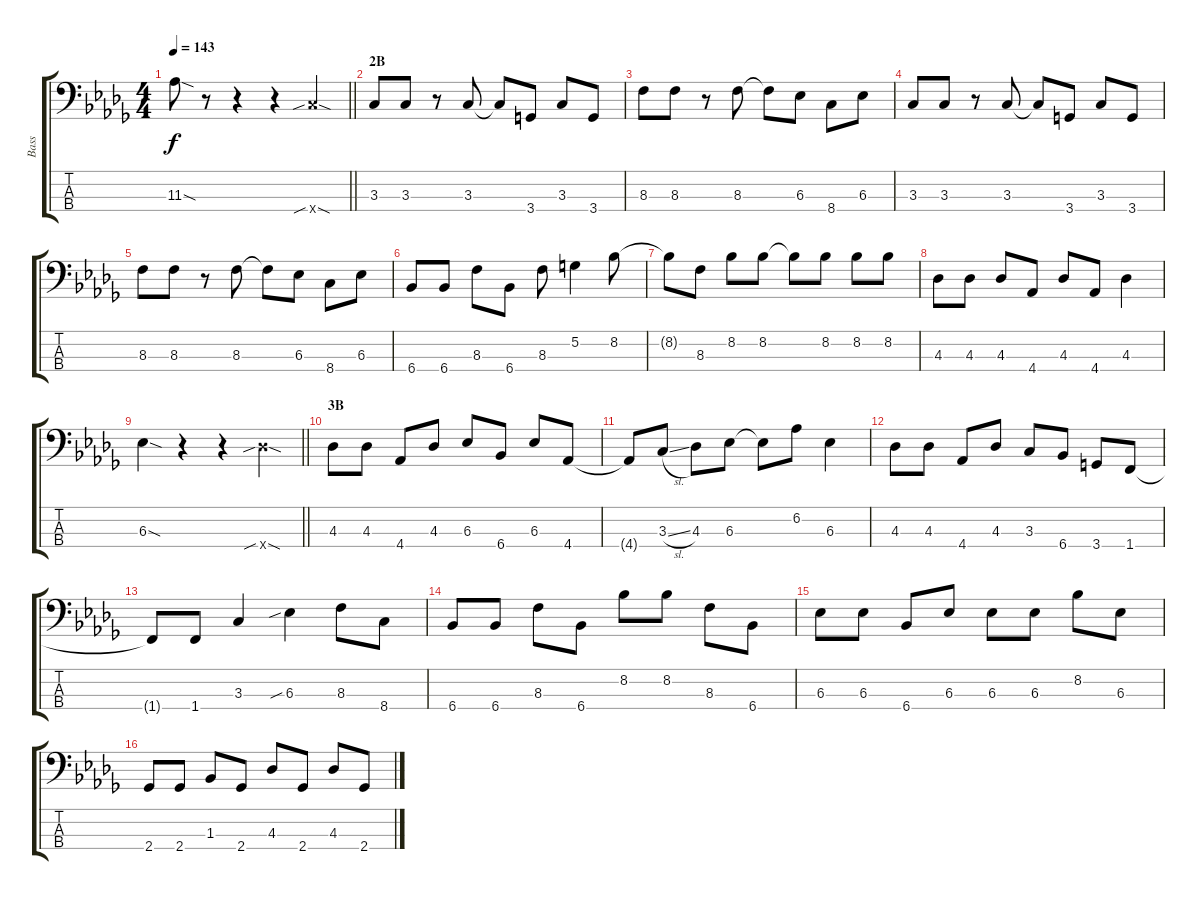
\track ("Bass" "Bass") {instrument electricbassfinger}
\staff {score tabs}
\tuning (G2 D2 A1 E1) {hide}
\ts (4 4)
\tempo 143
\clef f4
\barLineRight lightlight
\ks db
11.3{sod t}.8{dy f} r.8 r.4 r.4 8.4{sib sod x}.4 |
\section ("" "2B")
3.3.8 3.3.8 r.8 3.3.8 3.3{t}.8 3.4.8 3.3.8 3.4.8 |
8.3.8 8.3.8 r.8 8.3.8 8.3{t}.8 6.3.8 8.4.8 6.3.8 |
3.3.8 3.3.8 r.8 3.3.8 3.3{t}.8 3.4.8 3.3.8 3.4.8 |
8.3.8 8.3.8 r.8 8.3.8 8.3{t}.8 6.3.8 8.4.8 6.3.8 |
6.4.8 6.4.8 8.3.8 6.4.8 8.3.8 5.2.4 8.2.8 |
8.2{t}.8 8.3.8 8.2.8 8.2.8 8.2{t}.8 8.2.8 8.2.8 8.2.8 |
4.3.8 4.3.8 4.3.8 4.4.8 4.3.8 4.4.8 4.3.4 |
\barLineRight lightlight
6.3{sod}.4 r.4 r.4 9.4{sib sod x}.4 |
\section ("" "3B")
4.3.8 4.3.8 4.4.8 4.3.8 6.3.8 6.4.8 6.3.8 4.4.8 |
4.4{t}.8 3.3{sl}.8 4.3.8 6.3.8 6.3{t}.8 6.2.8 6.3.4 |
4.3.8 4.3.8 4.4.8 4.3.8 3.3.8 6.4.8 3.4.8 1.4.8 |
1.4{t}.8 1.4.8 3.3.4 6.3{sib}.4 8.3.8 8.4.8 |
6.4.8 6.4.8 8.3.8 6.4.8 8.2.8 8.2.8 8.3.8 6.4.8 |
6.3.8 6.3.8 6.4.8 6.3.8 6.3.8 6.3.8 8.2.8 6.3.8 |
2.4.8 2.4.8 1.3.8 2.4.8 4.3.8 2.4.8 4.3.8 2.4.8
